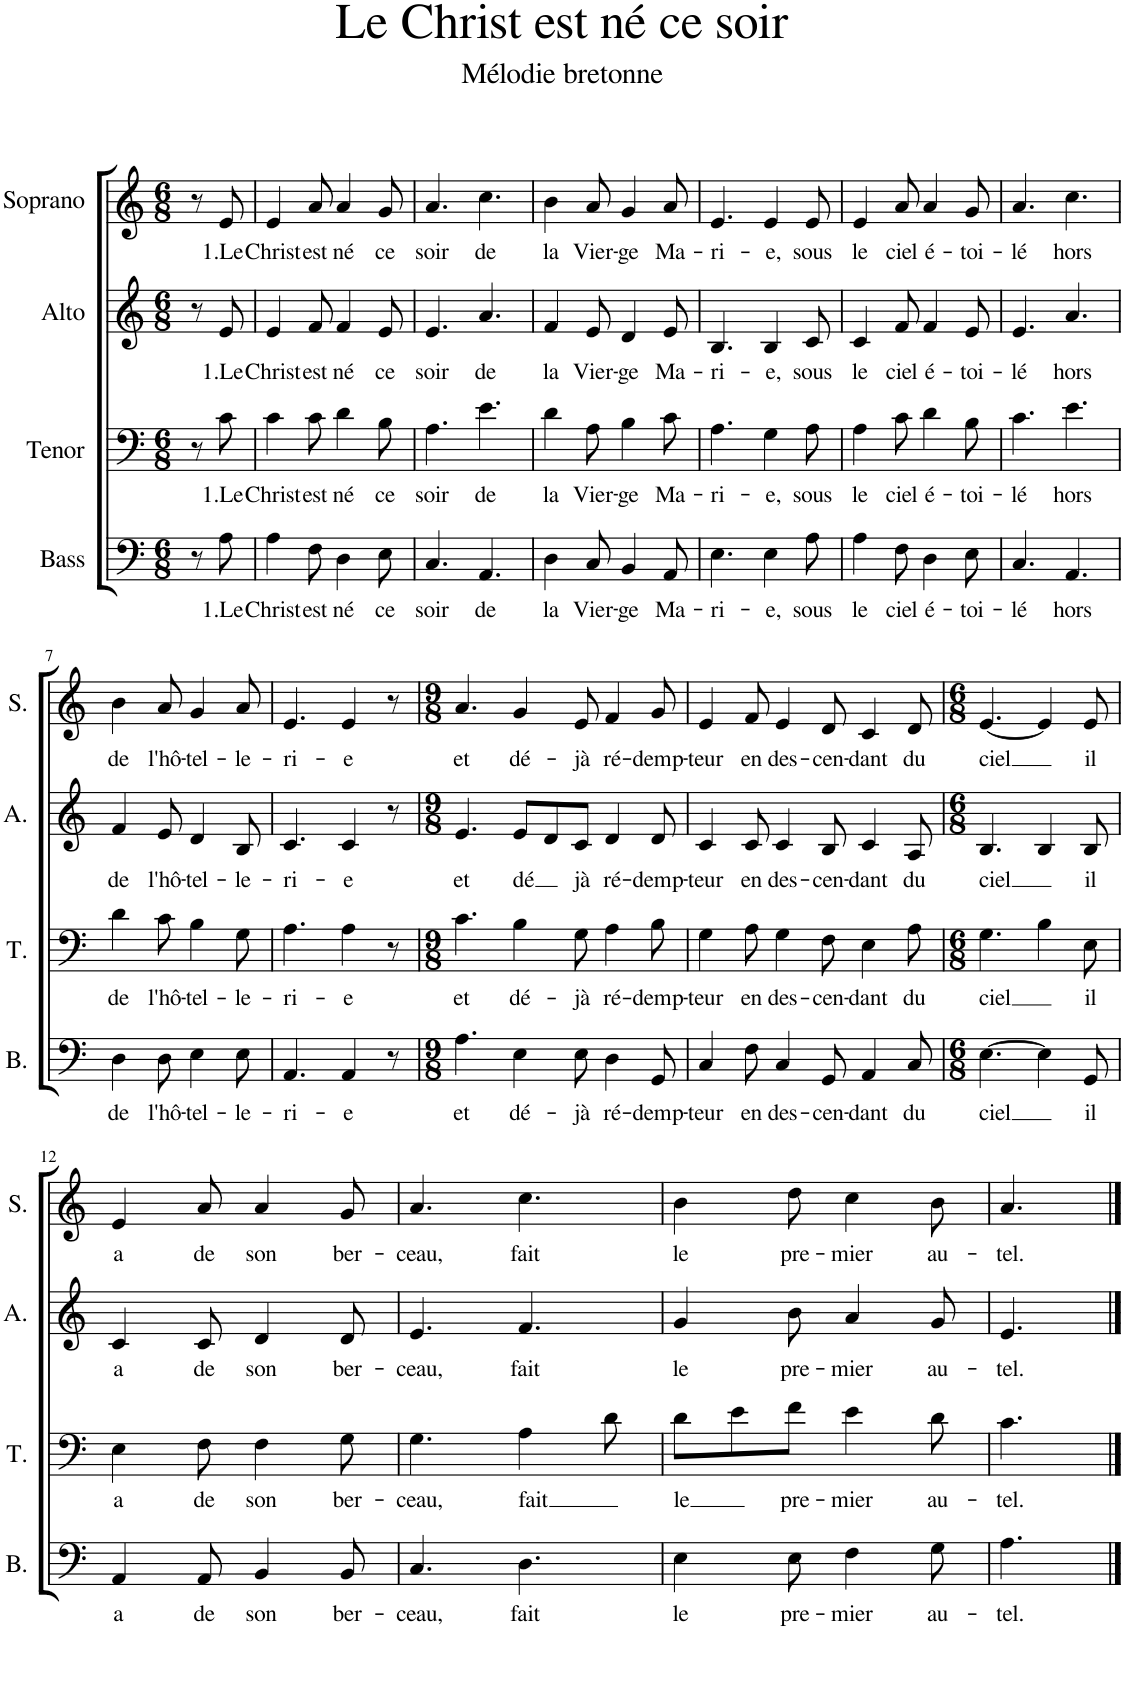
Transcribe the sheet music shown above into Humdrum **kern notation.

**kern	**text	**kern	**text	**kern	**text	**kern	**text
*part4	*part4	*part3	*part3	*part2	*part2	*part1	*part1
*staff4	*staff4	*staff3	*staff3	*staff2	*staff2	*staff1	*staff1
*I"Bass	*	*I"Tenor	*	*I"Alto	*	*I"Soprano	*
*I'B.	*	*I'T.	*	*I'A.	*	*I'S.	*
*clefF4	*	*clefF4	*	*clefG2	*	*clefG2	*
*k[]	*	*k[]	*	*k[]	*	*k[]	*
*M6/8	*	*M6/8	*	*M6/8	*	*M6/8	*
=	=	=	=	=	=	=	=
8r	.	8r	.	8r	.	8r	.
!	!LO:LY:b	!	!LO:LY:b	!	!LO:LY:b	!	!LO:LY:b
8A\	1.Le	8c\	1.Le	8e/	1.Le	8e/	1.Le
=1	=1	=1	=1	=1	=1	=1	=1
!	!LO:LY:b	!	!LO:LY:b	!	!LO:LY:b	!	!LO:LY:b
4A\	Christ	4c\	Christ	4e/	Christ	4e/	Christ
!	!LO:LY:b	!	!LO:LY:b	!	!LO:LY:b	!	!LO:LY:b
8F\	est	8c\	est	8f/	est	8a/	est
!	!LO:LY:b	!	!LO:LY:b	!	!LO:LY:b	!	!LO:LY:b
4D\	né	4d\	né	4f/	né	4a/	né
!	!LO:LY:b	!	!LO:LY:b	!	!LO:LY:b	!	!LO:LY:b
8E\	ce	8B\	ce	8e/	ce	8g/	ce
=2	=2	=2	=2	=2	=2	=2	=2
!	!LO:LY:b	!	!LO:LY:b	!	!LO:LY:b	!	!LO:LY:b
4.C/	soir	4.A\	soir	4.e/	soir	4.a/	soir
!	!LO:LY:b	!	!LO:LY:b	!	!LO:LY:b	!	!LO:LY:b
4.AA/	de	4.e\	de	4.a/	de	4.cc\	de
=3	=3	=3	=3	=3	=3	=3	=3
!	!LO:LY:b	!	!LO:LY:b	!	!LO:LY:b	!	!LO:LY:b
4D\	la	4d\	la	4f/	la	4b\	la
!	!LO:LY:b	!	!LO:LY:b	!	!LO:LY:b	!	!LO:LY:b
8C/	Vier-	8A\	Vier-	8e/	Vier-	8a/	Vier-
!	!LO:LY:b	!	!LO:LY:b	!	!LO:LY:b	!	!LO:LY:b
4BB/	-ge	4B\	-ge	4d/	-ge	4g/	-ge
!	!LO:LY:b	!	!LO:LY:b	!	!LO:LY:b	!	!LO:LY:b
8AA/	Ma-	8c\	Ma-	8e/	Ma-	8a/	Ma-
=4	=4	=4	=4	=4	=4	=4	=4
!	!LO:LY:b	!	!LO:LY:b	!	!LO:LY:b	!	!LO:LY:b
4.E\	-ri-	4.A\	-ri-	4.B/	-ri-	4.e/	-ri-
!	!LO:LY:b	!	!LO:LY:b	!	!LO:LY:b	!	!LO:LY:b
4E\	-e,	4G\	-e,	4B/	-e,	4e/	-e,
!	!LO:LY:b	!	!LO:LY:b	!	!LO:LY:b	!	!LO:LY:b
8A\	sous	8A\	sous	8c/	sous	8e/	sous
=5	=5	=5	=5	=5	=5	=5	=5
!	!LO:LY:b	!	!LO:LY:b	!	!LO:LY:b	!	!LO:LY:b
4A\	le	4A\	le	4c/	le	4e/	le
!	!LO:LY:b	!	!LO:LY:b	!	!LO:LY:b	!	!LO:LY:b
8F\	ciel	8c\	ciel	8f/	ciel	8a/	ciel
!	!LO:LY:b	!	!LO:LY:b	!	!LO:LY:b	!	!LO:LY:b
4D\	é-	4d\	é-	4f/	é-	4a/	é-
!	!LO:LY:b	!	!LO:LY:b	!	!LO:LY:b	!	!LO:LY:b
8E\	-toi-	8B\	-toi-	8e/	-toi-	8g/	-toi-
=6	=6	=6	=6	=6	=6	=6	=6
!	!LO:LY:b	!	!LO:LY:b	!	!LO:LY:b	!	!LO:LY:b
4.C/	-lé	4.c\	-lé	4.e/	-lé	4.a/	-lé
!	!LO:LY:b	!	!LO:LY:b	!	!LO:LY:b	!	!LO:LY:b
4.AA/	hors	4.e\	hors	4.a/	hors	4.cc\	hors
!!LO:LB:g=z
=7	=7	=7	=7	=7	=7	=7	=7
!	!LO:LY:b	!	!LO:LY:b	!	!LO:LY:b	!	!LO:LY:b
4D\	de	4d\	de	4f/	de	4b\	de
!	!LO:LY:b	!	!LO:LY:b	!	!LO:LY:b	!	!LO:LY:b
8D\	l'hô-	8c\	l'hô-	8e/	l'hô-	8a/	l'hô-
!	!LO:LY:b	!	!LO:LY:b	!	!LO:LY:b	!	!LO:LY:b
4E\	-tel-	4B\	-tel-	4d/	-tel-	4g/	-tel-
!	!LO:LY:b	!	!LO:LY:b	!	!LO:LY:b	!	!LO:LY:b
8E\	-le-	8G\	-le-	8B/	-le-	8a/	-le-
=8	=8	=8	=8	=8	=8	=8	=8
!	!LO:LY:b	!	!LO:LY:b	!	!LO:LY:b	!	!LO:LY:b
4.AA/	-ri-	4.A\	-ri-	4.c/	-ri-	4.e/	-ri-
!	!LO:LY:b	!	!LO:LY:b	!	!LO:LY:b	!	!LO:LY:b
4AA/	-e	4A\	-e	4c/	-e	4e/	-e
8r	.	8r	.	8r	.	8r	.
=9	=9	=9	=9	=9	=9	=9	=9
*M9/8	*	*M9/8	*	*M9/8	*	*M9/8	*
!	!LO:LY:b	!	!LO:LY:b	!	!LO:LY:b	!	!LO:LY:b
4.A\	et	4.c\	et	4.e/	et	4.a/	et
!	!LO:LY:b	!	!LO:LY:b	!	!LO:LY:b	!	!LO:LY:b
4E\	dé-	4B\	dé-	8e/L	-dé	4g/	dé-
.	.	.	.	8d/	.	.	.
!	!LO:LY:b	!	!LO:LY:b	!	!LO:LY:b	!	!LO:LY:b
8E\	-jà	8G\	-jà	8c/J	jà	8e/	-jà
!	!LO:LY:b	!	!LO:LY:b	!	!LO:LY:b	!	!LO:LY:b
4D\	ré-	4A\	ré-	4d/	ré-	4f/	ré-
!	!LO:LY:b	!	!LO:LY:b	!	!LO:LY:b	!	!LO:LY:b
8GG/	-demp-	8B\	-demp-	8d/	-demp-	8g/	-demp-
=10	=10	=10	=10	=10	=10	=10	=10
!	!LO:LY:b	!	!LO:LY:b	!	!LO:LY:b	!	!LO:LY:b
4C/	-teur	4G\	-teur	4c/	-teur	4e/	-teur
!	!LO:LY:b	!	!LO:LY:b	!	!LO:LY:b	!	!LO:LY:b
8F\	en	8A\	en	8c/	en	8f/	en
!	!LO:LY:b	!	!LO:LY:b	!	!LO:LY:b	!	!LO:LY:b
4C/	des-	4G\	des-	4c/	des-	4e/	des-
!	!LO:LY:b	!	!LO:LY:b	!	!LO:LY:b	!	!LO:LY:b
8GG/	-cen-	8F\	-cen-	8B/	-cen-	8d/	-cen-
!	!LO:LY:b	!	!LO:LY:b	!	!LO:LY:b	!	!LO:LY:b
4AA/	-dant	4E\	-dant	4c/	-dant	4c/	-dant
!	!LO:LY:b	!	!LO:LY:b	!	!LO:LY:b	!	!LO:LY:b
8C/	du	8A\	du	8A/	du	8d/	du
=11	=11	=11	=11	=11	=11	=11	=11
*M6/8	*	*M6/8	*	*M6/8	*	*M6/8	*
!	!LO:LY:b	!	!LO:LY:b	!	!LO:LY:b	!	!LO:LY:b
[4.E\	ciel	4.G\	ciel	4.B/	ciel	[4.e/	ciel
4E\]	.	4B\	.	4B/	.	4e/]	.
!	!LO:LY:b	!	!LO:LY:b	!	!LO:LY:b	!	!LO:LY:b
8GG/	il	8E\	il	8B/	il	8e/	il
!!LO:LB:g=z
=12	=12	=12	=12	=12	=12	=12	=12
!	!LO:LY:b	!	!LO:LY:b	!	!LO:LY:b	!	!LO:LY:b
4AA/	a	4E\	a	4c/	a	4e/	a
!	!LO:LY:b	!	!LO:LY:b	!	!LO:LY:b	!	!LO:LY:b
8AA/	de	8F\	de	8c/	de	8a/	de
!	!LO:LY:b	!	!LO:LY:b	!	!LO:LY:b	!	!LO:LY:b
4BB/	son	4F\	son	4d/	son	4a/	son
!	!LO:LY:b	!	!LO:LY:b	!	!LO:LY:b	!	!LO:LY:b
8BB/	ber-	8G\	ber-	8d/	ber-	8g/	ber-
=13	=13	=13	=13	=13	=13	=13	=13
!	!LO:LY:b	!	!LO:LY:b	!	!LO:LY:b	!	!LO:LY:b
4.C/	-ceau,	4.G\	-ceau,	4.e/	-ceau,	4.a/	-ceau,
!	!LO:LY:b	!	!LO:LY:b	!	!LO:LY:b	!	!LO:LY:b
4.D\	fait	4A\	fait	4.f/	fait	4.cc\	fait
.	.	8d\	.	.	.	.	.
=14	=14	=14	=14	=14	=14	=14	=14
!	!LO:LY:b	!	!LO:LY:b	!	!LO:LY:b	!	!LO:LY:b
4E\	le	8d\L	le	4g/	le	4b\	le
.	.	8e\	.	.	.	.	.
!	!LO:LY:b	!	!LO:LY:b	!	!LO:LY:b	!	!LO:LY:b
8E\	pre-	8f\J	pre-	8b\	pre-	8dd\	pre-
!	!LO:LY:b	!	!LO:LY:b	!	!LO:LY:b	!	!LO:LY:b
4F\	-mier	4e\	-mier	4a/	-mier	4cc\	-mier
!	!LO:LY:b	!	!LO:LY:b	!	!LO:LY:b	!	!LO:LY:b
8G\	au-	8d\	au-	8g/	au-	8b\	au-
=15	=15	=15	=15	=15	=15	=15	=15
!	!LO:LY:b	!	!LO:LY:b	!	!LO:LY:b	!	!LO:LY:b
4.A\	-tel.	4.c\	-tel.	4.e/	-tel.	4.a/	-tel.
==	==	==	==	==	==	==	==
*-	*-	*-	*-	*-	*-	*-	*-
